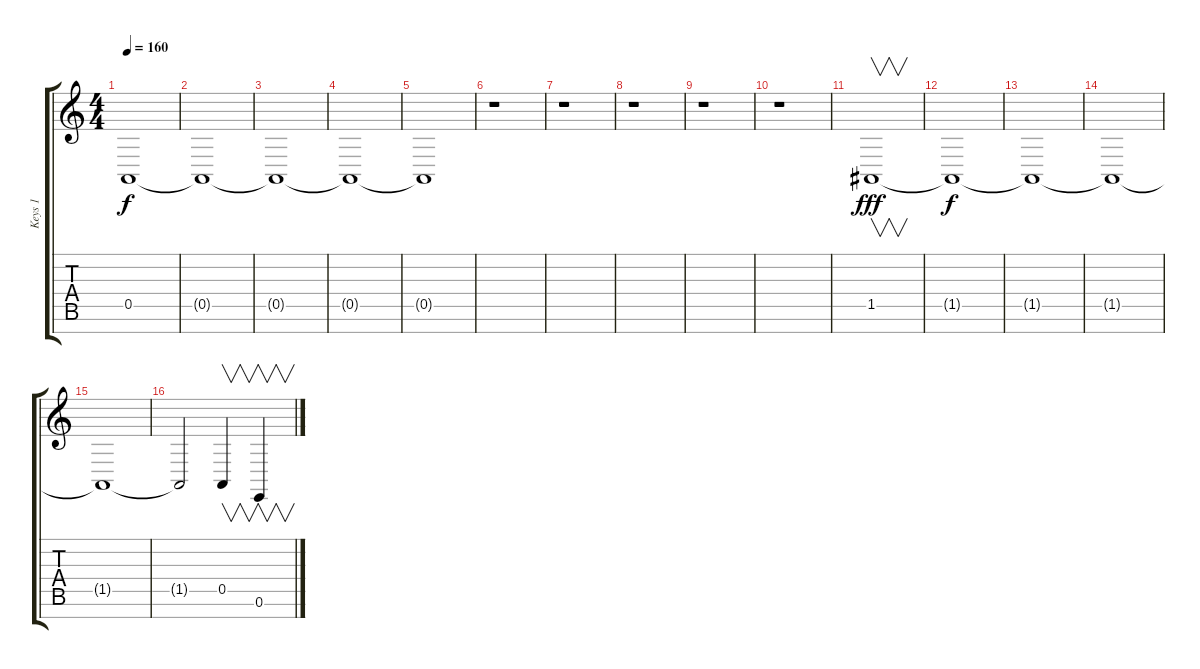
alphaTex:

\track ("Keys 1" "Keys 1") {instrument drawbarorgan}
\staff {score tabs}
\tuning (E4 B3 G3 D3 A2 E2 B1) {hide}
\ts (4 4)
\tempo 160
\clef g2
\ks c
0.5{t}.1{dy f} |
0.5{t}.1 |
0.5{t}.1 |
0.5{t}.1 |
0.5{t}.1 |
r.1 |
r.1 |
r.1 |
r.1 |
r.1 |
1.5.1{v dy fff volume 10 instrument frenchhorn} |
1.5{t}.1{dy f} |
1.5{t}.1 |
1.5{t}.1 |
1.5{t}.1 |
1.5{t}.2 0.5.4{v} 0.6.4{v}
